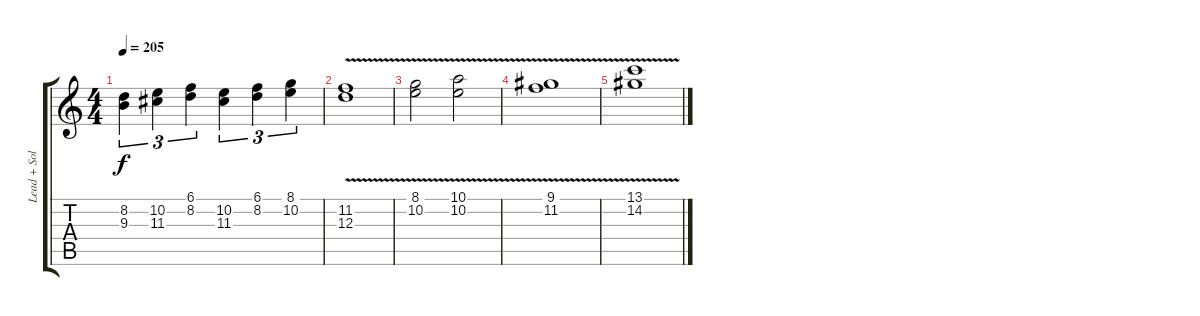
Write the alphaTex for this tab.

\track ("Lead + Solo" "Lead + Sol") {instrument distortionguitar}
\staff {score tabs}
\tuning (B3 Gb3 D3 A2 E2 B1) {hide}
\ts (4 4)
\tempo 205
\clef g2
\ks c
(8.2 9.3).4{tu (3 2) dy f} (10.2 11.3).4{tu (3 2)} (6.1 8.2).4{tu (3 2)} (10.2 11.3).4{tu (3 2)} (6.1 8.2).4{tu (3 2)} (8.1 10.2).4{tu (3 2)} |
(11.2{v} 12.3).1 |
(8.1{v} 10.2).2 (10.1{v} 10.2).2 |
(9.1{v} 11.2).1 |
(13.1{v} 14.2).1
